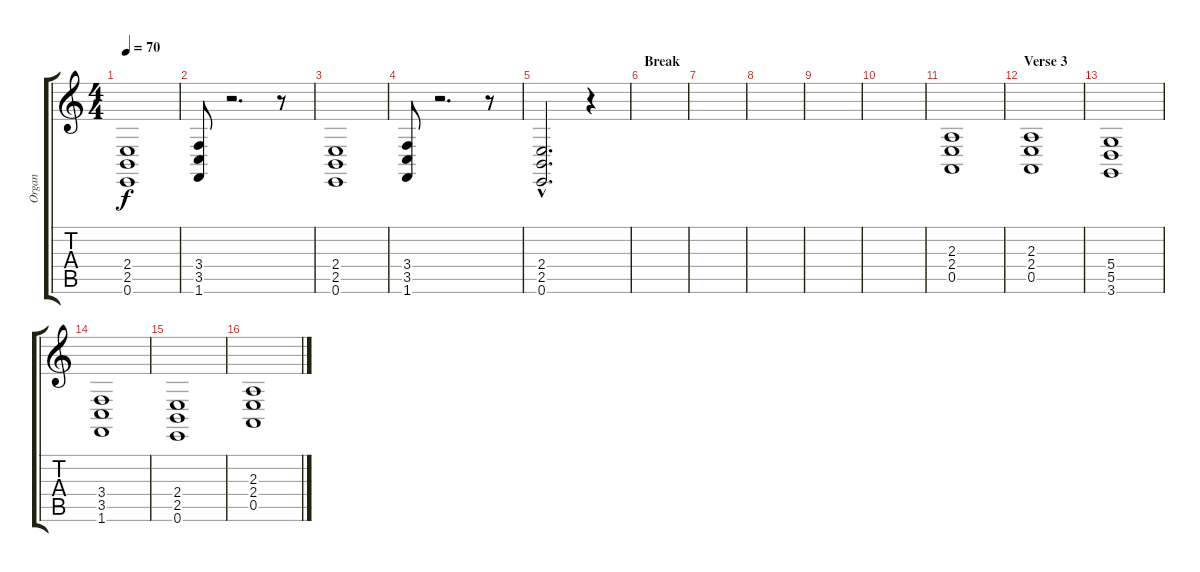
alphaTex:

\track ("Organ" "Organ") {instrument churchorgan}
\staff {score tabs}
\tuning (E4 B3 G3 D3 A2 E2) {hide}
\ts (4 4)
\tempo 70
\clef g2
\ks c
(2.4 2.5 0.6).1{dy f} |
(3.4 3.5 1.6).8 r.2{d} r.8 |
(2.4 2.5 0.6).1 |
(3.4 3.5 1.6).8 r.2{d} r.8 |
(2.4{hac} 2.5{hac} 0.6{hac}).2{d} r.4 |
\section ("" "Break")
|
|
|
|
|
(2.3 2.4 0.5).1 |
\section ("" "Verse 3")
(2.3 2.4 0.5).1 |
(5.4 5.5 3.6).1 |
(3.4 3.5 1.6).1 |
(2.4 2.5 0.6).1 |
(2.3 2.4 0.5).1
